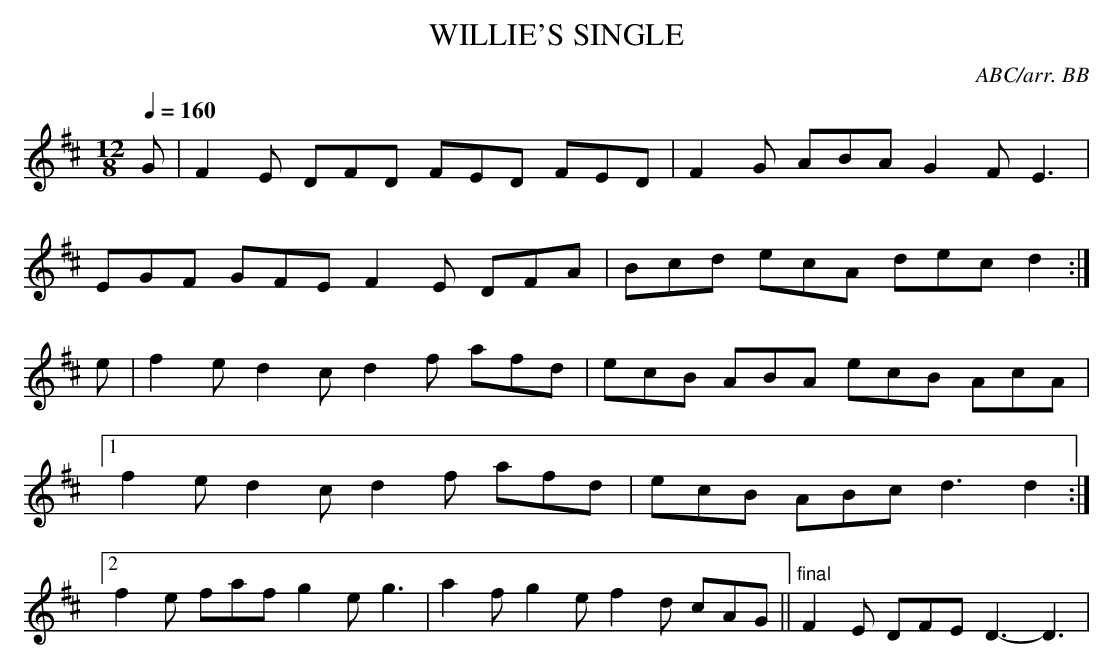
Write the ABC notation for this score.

X:1
T:WILLIE'S SINGLE
C:ABC/arr. BB
M:12/8
L:1/8
Q:1/4=160
K:D
G|F2E DFD FED FED|F2G ABA G2F E3|
EGF GFE F2E DFA|Bcd ecA dec d2 :|
e|f2e d2c d2f afd|ecB ABA ecB AcA|
[1 f2e d2c d2f afd|ecB ABc d3 d2 :|
[2 f2e faf g2e g3|a2f g2e f2d cAG||\
"final" F2E DFE D3-D3|
